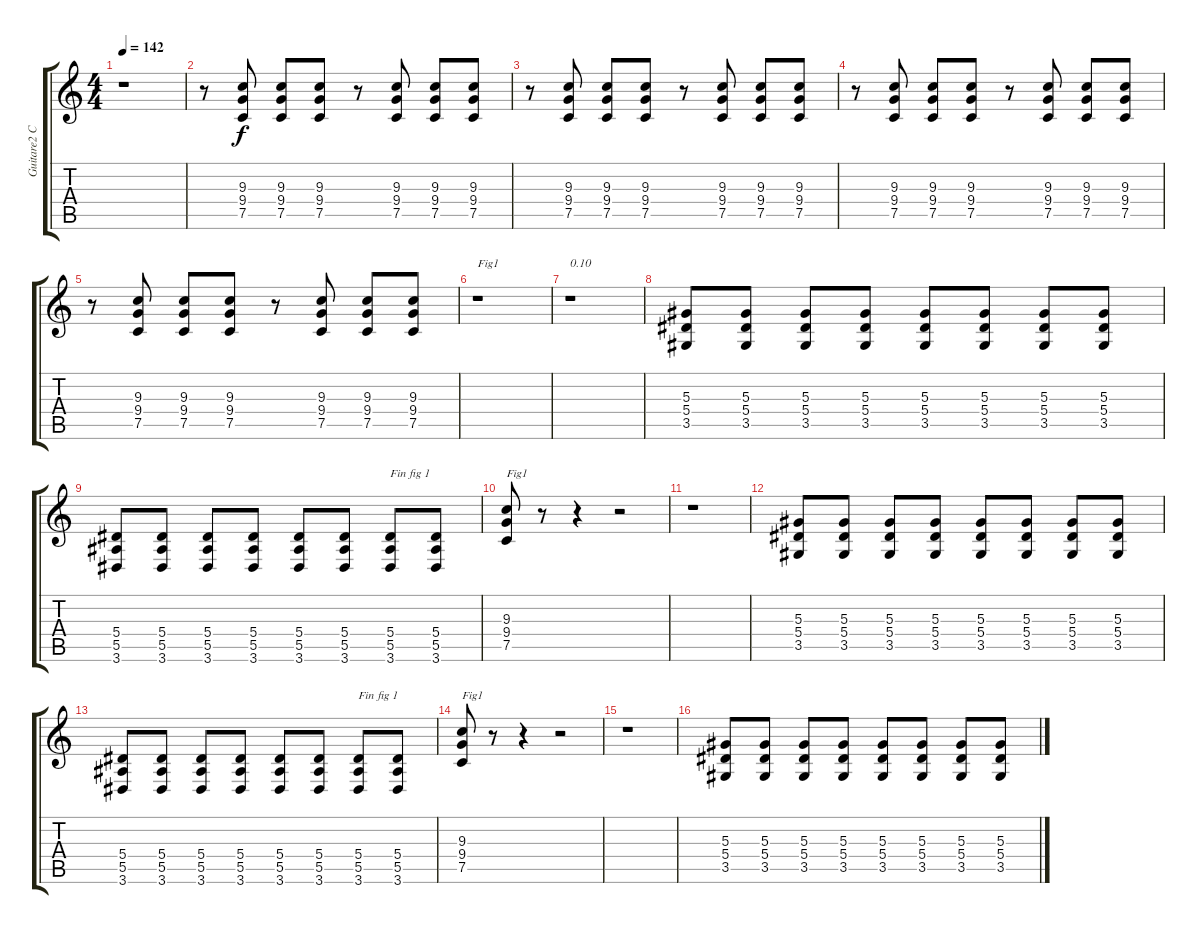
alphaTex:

\track ("Guitare2 C" "Guitare2 C") {instrument distortionguitar}
\staff {score tabs}
\tuning (C4 G3 Eb3 Bb2 F2 C2) {hide}
\ts (4 4)
\tempo 142
\clef g2
\ks c
r.1{dy f instrument distortionguitar} |
r.8 (9.3 9.4 7.5).8 (9.3 9.4 7.5).8 (9.3 9.4 7.5).8 r.8 (9.3 9.4 7.5).8 (9.3 9.4 7.5).8 (9.3 9.4 7.5).8 |
r.8 (9.3 9.4 7.5).8 (9.3 9.4 7.5).8 (9.3 9.4 7.5).8 r.8 (9.3 9.4 7.5).8 (9.3 9.4 7.5).8 (9.3 9.4 7.5).8 |
r.8 (9.3 9.4 7.5).8 (9.3 9.4 7.5).8 (9.3 9.4 7.5).8 r.8 (9.3 9.4 7.5).8 (9.3 9.4 7.5).8 (9.3 9.4 7.5).8 |
r.8 (9.3 9.4 7.5).8 (9.3 9.4 7.5).8 (9.3 9.4 7.5).8 r.8 (9.3 9.4 7.5).8 (9.3 9.4 7.5).8 (9.3 9.4 7.5).8 |
r.1{txt "Fig1"} |
r.1{txt "0.10"} |
(5.3 5.4 3.5).8 (5.3 5.4 3.5).8 (5.3 5.4 3.5).8 (5.3 5.4 3.5).8 (5.3 5.4 3.5).8 (5.3 5.4 3.5).8 (5.3 5.4 3.5).8 (5.3 5.4 3.5).8 |
(5.4 5.5 3.6).8 (5.4 5.5 3.6).8 (5.4 5.5 3.6).8 (5.4 5.5 3.6).8 (5.4 5.5 3.6).8 (5.4 5.5 3.6).8 (5.4 5.5 3.6).8{txt "Fin fig 1"} (5.4 5.5 3.6).8 |
(9.3 9.4 7.5).8{txt "Fig1"} r.8 r.4 r.2 |
r.1 |
(5.3 5.4 3.5).8 (5.3 5.4 3.5).8 (5.3 5.4 3.5).8 (5.3 5.4 3.5).8 (5.3 5.4 3.5).8 (5.3 5.4 3.5).8 (5.3 5.4 3.5).8 (5.3 5.4 3.5).8 |
(5.4 5.5 3.6).8 (5.4 5.5 3.6).8 (5.4 5.5 3.6).8 (5.4 5.5 3.6).8 (5.4 5.5 3.6).8 (5.4 5.5 3.6).8 (5.4 5.5 3.6).8{txt "Fin fig 1"} (5.4 5.5 3.6).8 |
(9.3 9.4 7.5).8{txt "Fig1"} r.8 r.4 r.2 |
r.1 |
(5.3 5.4 3.5).8 (5.3 5.4 3.5).8 (5.3 5.4 3.5).8 (5.3 5.4 3.5).8 (5.3 5.4 3.5).8 (5.3 5.4 3.5).8 (5.3 5.4 3.5).8 (5.3 5.4 3.5).8
